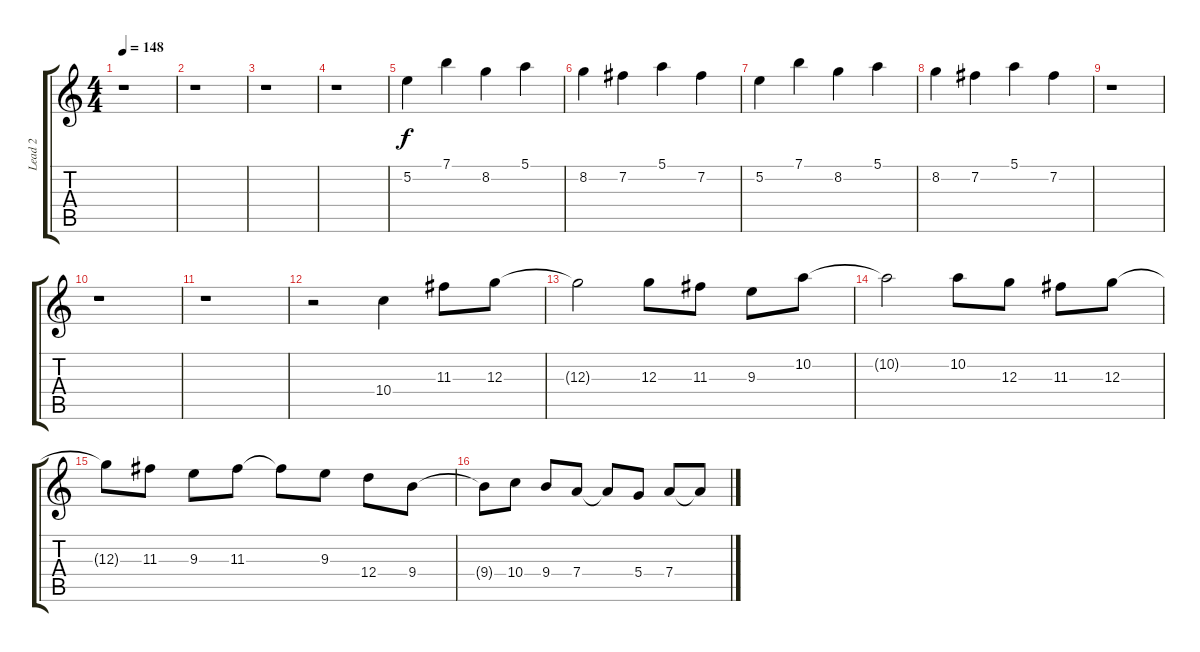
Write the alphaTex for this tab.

\track ("Lead 2" "Lead 2") {instrument distortionguitar}
\staff {score tabs}
\tuning (E4 B3 G3 D3 A2 E2) {hide}
\ts (4 4)
\tempo 148
\clef g2
\ks c
r.1{dy f} |
r.1 |
r.1 |
r.1 |
5.2.4 7.1.4 8.2.4 5.1.4 |
8.2.4 7.2.4 5.1.4 7.2.4 |
5.2.4 7.1.4 8.2.4 5.1.4 |
8.2.4 7.2.4 5.1.4 7.2.4 |
r.1 |
r.1 |
r.1 |
r.2{volume 9 instrument distortionguitar} 10.4.4 11.3.8 12.3.8 |
12.3{t}.2 12.3.8 11.3.8 9.3.8 10.2.8 |
10.2{t}.2 10.2.8 12.3.8 11.3.8 12.3.8 |
12.3{t}.8 11.3.8 9.3.8 11.3.8 11.3{t}.8 9.3.8 12.4.8 9.4.8 |
9.4{t}.8 10.4.8 9.4.8 7.4.8 7.4{t}.8 5.4.8 7.4.8 7.4{t}.8
